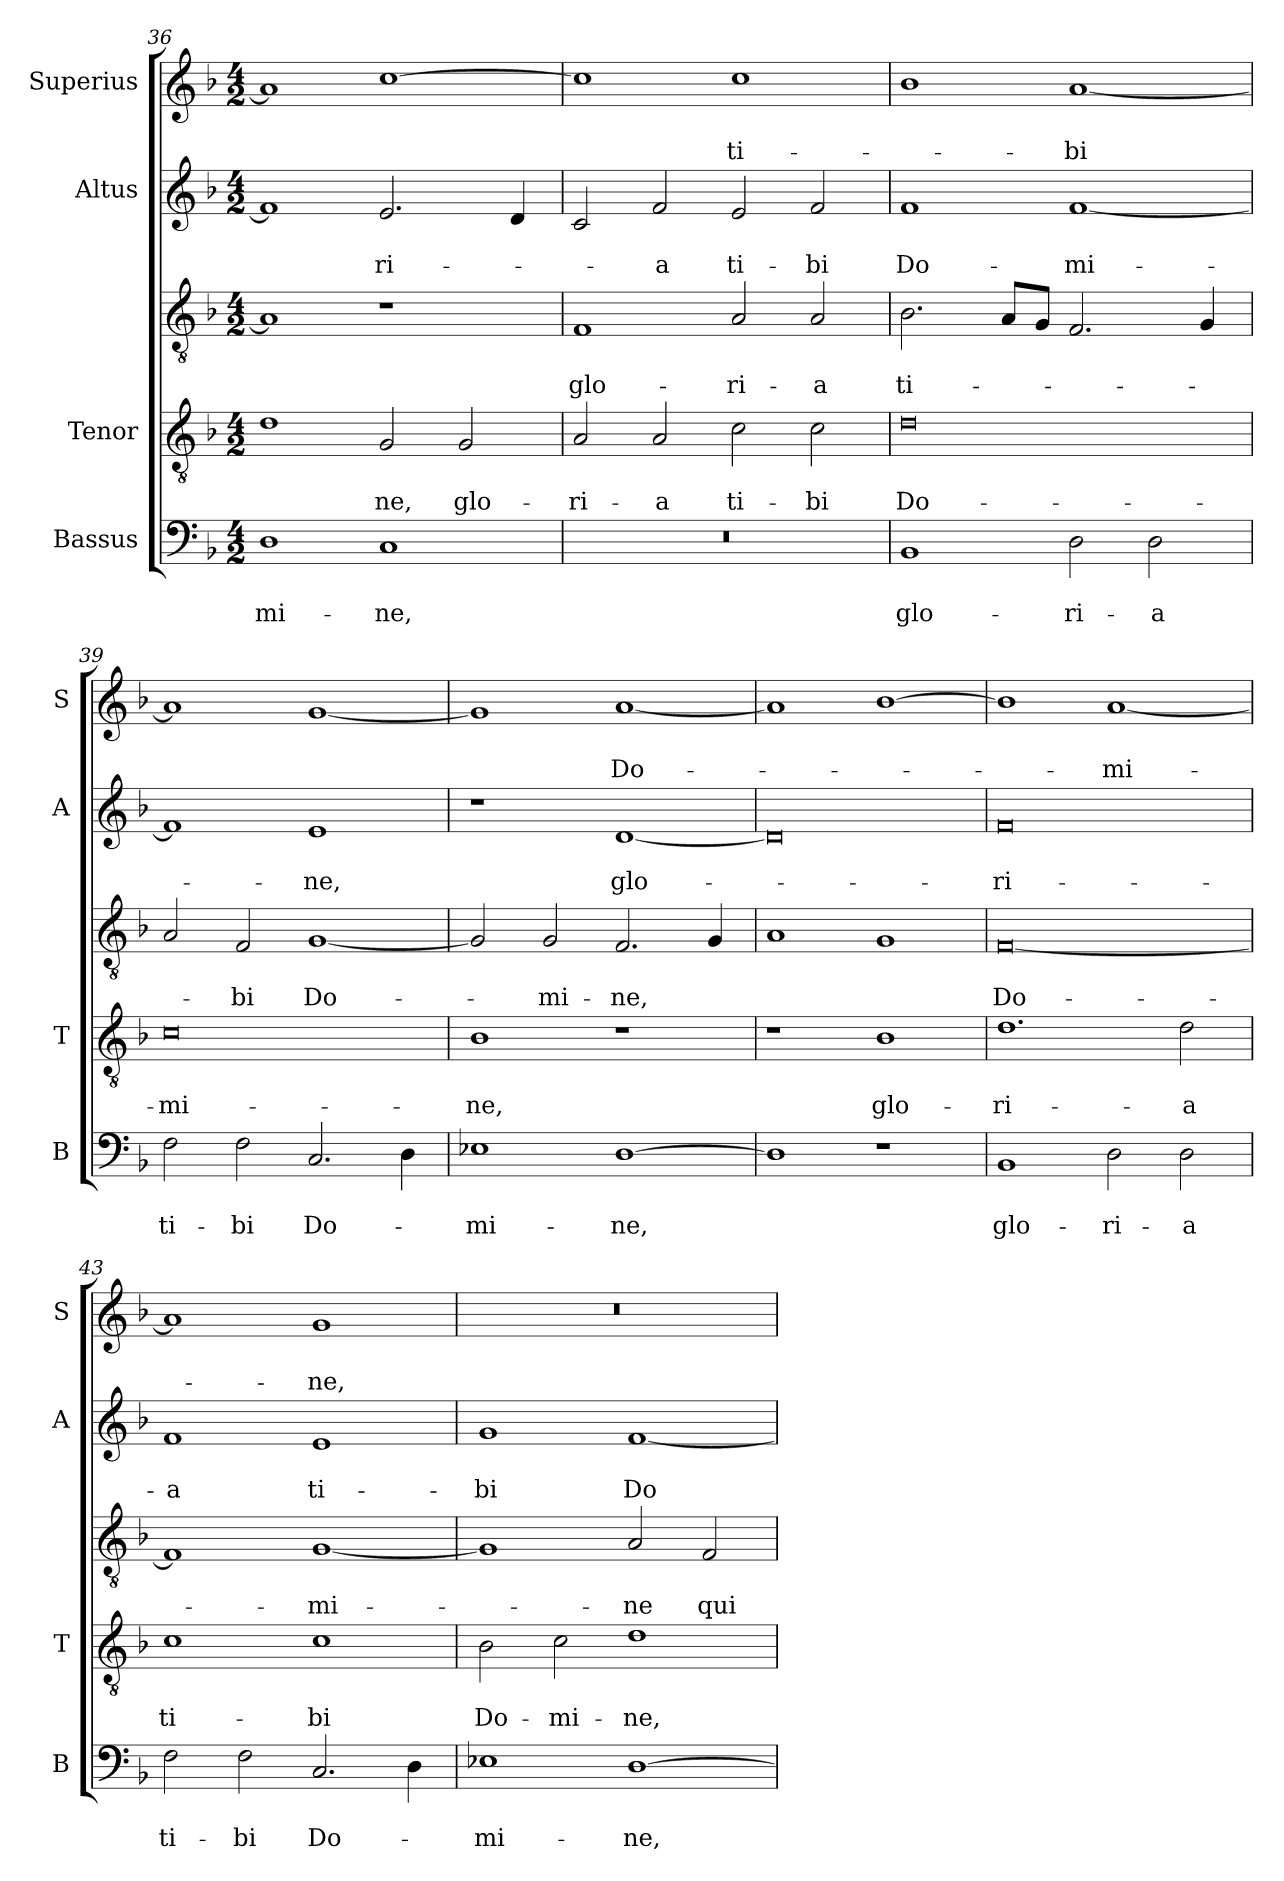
**kern	**text	**text	**kern	**text	**text	**kern	**text	**text	**kern	**text	**text	**kern	**text	**text
*part5	*part5	*part5	*part4	*part4	*part4	*part3	*part3	*part3	*part2	*part2	*part2	*part1	*part1	*part1
*staff5	*staff5	*staff5	*staff4	*staff4	*staff4	*staff3	*staff3	*staff3	*staff2	*staff2	*staff2	*staff1	*staff1	*staff1
*I"Bassus	*	*	*I"Tenor	*	*	*	*	*	*I"Altus	*	*	*I"Superius	*	*
*I'B	*	*	*I'T	*	*	*	*	*	*I'A	*	*	*I'S	*	*
!!LO:LB:g=z
*clefF4	*	*	*clefGv2	*	*	*clefGv2	*	*	*clefG2	*	*	*clefG2	*	*
*k[b-]	*	*	*k[b-]	*	*	*k[b-]	*	*	*k[b-]	*	*	*k[b-]	*	*
*F:	*	*	*F:	*	*	*F:	*	*	*F:	*	*	*F:	*	*
*M4/2	*	*	*M4/2	*	*	*M4/2	*	*	*M4/2	*	*	*M4/2	*	*
=36	=36	=36	=36	=36	=36	=36	=36	=36	=36	=36	=36	=36	=36	=36
!	!	!LO:LY:b	!	!	!	!	!	!	!	!	!	!	!	!
1D	.	-mi-	1d	.	.	1A]	.	.	1f]	.	.	1a]	.	.
!	!	!LO:LY:b	!	!	!LO:LY:b	!	!	!	!	!	!LO:LY:b	!	!	!
1C	.	-ne,	2G/	.	-ne,	1r	.	.	2.e/	.	-ri-	[1cc	.	.
!	!	!	!	!	!LO:LY:b	!	!	!	!	!	!	!	!	!
.	.	.	2G/	.	glo-	.	.	.	.	.	.	.	.	.
.	.	.	.	.	.	.	.	.	4d/	.	.	.	.	.
=37	=37	=37	=37	=37	=37	=37	=37	=37	=37	=37	=37	=37	=37	=37
!	!	!	!	!	!LO:LY:b	!	!	!LO:LY:b	!	!	!	!	!	!
0r	.	.	2A/	.	-ri-	1F	.	glo-	2c/	.	.	1cc]	.	.
!	!	!	!	!	!LO:LY:b	!	!	!	!	!	!LO:LY:b	!	!	!
.	.	.	2A/	.	-a	.	.	.	2f/	.	-a	.	.	.
!	!	!	!	!	!LO:LY:b	!	!	!LO:LY:b	!	!	!LO:LY:b	!	!	!LO:LY:b
.	.	.	2c\	.	ti-	2A/	.	-ri-	2e/	.	ti-	1cc	.	ti-
!	!	!	!	!	!LO:LY:b	!	!	!LO:LY:b	!	!	!LO:LY:b	!	!	!
.	.	.	2c\	.	-bi	2A/	.	-a	2f/	.	-bi	.	.	.
=38	=38	=38	=38	=38	=38	=38	=38	=38	=38	=38	=38	=38	=38	=38
!	!	!LO:LY:b	!	!	!LO:LY:b	!	!	!LO:LY:b	!	!	!LO:LY:b	!	!	!
1BB-	.	glo-	0d	.	Do-	2.B-\	.	ti-	1f	.	Do-	1b-	.	.
.	.	.	.	.	.	8A/L	.	.	.	.	.	.	.	.
.	.	.	.	.	.	8G/J	.	.	.	.	.	.	.	.
!	!	!LO:LY:b	!	!	!	!	!	!	!	!	!LO:LY:b	!	!	!LO:LY:b
2D\	.	-ri-	.	.	.	2.F/	.	.	[1f	.	-mi-	[1a	.	-bi
!	!	!LO:LY:b	!	!	!	!	!	!	!	!	!	!	!	!
2D\	.	-a	.	.	.	.	.	.	.	.	.	.	.	.
.	.	.	.	.	.	4G/	.	.	.	.	.	.	.	.
=39	=39	=39	=39	=39	=39	=39	=39	=39	=39	=39	=39	=39	=39	=39
!	!	!LO:LY:b	!	!	!LO:LY:b	!	!	!	!	!	!	!	!	!
2F\	.	ti-	0c	.	-mi-	2A/	.	.	1f]	.	.	1a]	.	.
!	!	!LO:LY:b	!	!	!	!	!	!LO:LY:b	!	!	!	!	!	!
2F\	.	-bi	.	.	.	2F/	.	-bi	.	.	.	.	.	.
!	!	!LO:LY:b	!	!	!	!	!	!LO:LY:b	!	!	!LO:LY:b	!	!	!
2.C/	.	Do-	.	.	.	[1G	.	Do-	1e	.	-ne,	[1g	.	.
4D\	.	.	.	.	.	.	.	.	.	.	.	.	.	.
!!LO:LB:g=z
=40	=40	=40	=40	=40	=40	=40	=40	=40	=40	=40	=40	=40	=40	=40
!	!	!LO:LY:b	!	!	!LO:LY:b	!	!	!	!	!	!	!	!	!
1E-X	.	-mi-	1B-	.	-ne,	2G/]	.	.	1r	.	.	1g]	.	.
!	!	!	!	!	!	!	!	!LO:LY:b	!	!	!	!	!	!
.	.	.	.	.	.	2G/	.	-mi-	.	.	.	.	.	.
!	!	!LO:LY:b	!	!	!	!	!	!LO:LY:b	!	!	!LO:LY:b	!	!	!LO:LY:b
[1D	.	-ne,	1r	.	.	2.F/	.	-ne,	[1d	.	glo-	[1a	.	Do-
.	.	.	.	.	.	4G/	.	.	.	.	.	.	.	.
=41	=41	=41	=41	=41	=41	=41	=41	=41	=41	=41	=41	=41	=41	=41
1D]	.	.	1r	.	.	1A	.	.	0d]	.	.	1a]	.	.
!	!	!	!	!	!LO:LY:b	!	!	!	!	!	!	!	!	!
1r	.	.	1B-	.	glo-	1G	.	.	.	.	.	[1b-	.	.
=42	=42	=42	=42	=42	=42	=42	=42	=42	=42	=42	=42	=42	=42	=42
!	!	!LO:LY:b	!	!	!LO:LY:b	!	!	!LO:LY:b	!	!	!LO:LY:b	!	!	!
1BB-	.	glo-	1.d	.	-ri-	[0F	.	Do-	0f	.	-ri-	1b-]	.	.
!	!	!LO:LY:b	!	!	!	!	!	!	!	!	!	!	!	!LO:LY:b
2D\	.	-ri-	.	.	.	.	.	.	.	.	.	[1a	.	-mi-
!	!	!LO:LY:b	!	!	!LO:LY:b	!	!	!	!	!	!	!	!	!
2D\	.	-a	2d\	.	-a	.	.	.	.	.	.	.	.	.
=43	=43	=43	=43	=43	=43	=43	=43	=43	=43	=43	=43	=43	=43	=43
!	!	!LO:LY:b	!	!	!LO:LY:b	!	!	!	!	!	!LO:LY:b	!	!	!
2F\	.	ti-	1c	.	ti-	1F]	.	.	1f	.	-a	1a]	.	.
!	!	!LO:LY:b	!	!	!	!	!	!	!	!	!	!	!	!
2F\	.	-bi	.	.	.	.	.	.	.	.	.	.	.	.
!	!	!LO:LY:b	!	!	!LO:LY:b	!	!	!LO:LY:b	!	!	!LO:LY:b	!	!	!LO:LY:b
2.C/	.	Do-	1c	.	-bi	[1G	.	-mi-	1e	.	ti-	1g	.	-ne,
4D\	.	.	.	.	.	.	.	.	.	.	.	.	.	.
=44	=44	=44	=44	=44	=44	=44	=44	=44	=44	=44	=44	=44	=44	=44
!	!	!LO:LY:b	!	!	!LO:LY:b	!	!	!	!	!	!LO:LY:b	!	!	!
1E-X	.	-mi-	2B-\	.	Do-	1G]	.	.	1g	.	-bi	0r	.	.
!	!	!	!	!	!LO:LY:b	!	!	!	!	!	!	!	!	!
.	.	.	2c\	.	-mi-	.	.	.	.	.	.	.	.	.
!	!	!LO:LY:b	!	!	!LO:LY:b	!	!	!LO:LY:b	!	!	!LO:LY:b	!	!	!
[1D	.	-ne,	1d	.	-ne,	2A/	.	-ne	[1f	.	Do-	.	.	.
!	!	!	!	!	!	!	!	!LO:LY:b	!	!	!	!	!	!
.	.	.	.	.	.	2F/	.	qui	.	.	.	.	.	.
=	=	=	=	=	=	=	=	=	=	=	=	=	=	=
*-	*-	*-	*-	*-	*-	*-	*-	*-	*-	*-	*-	*-	*-	*-
